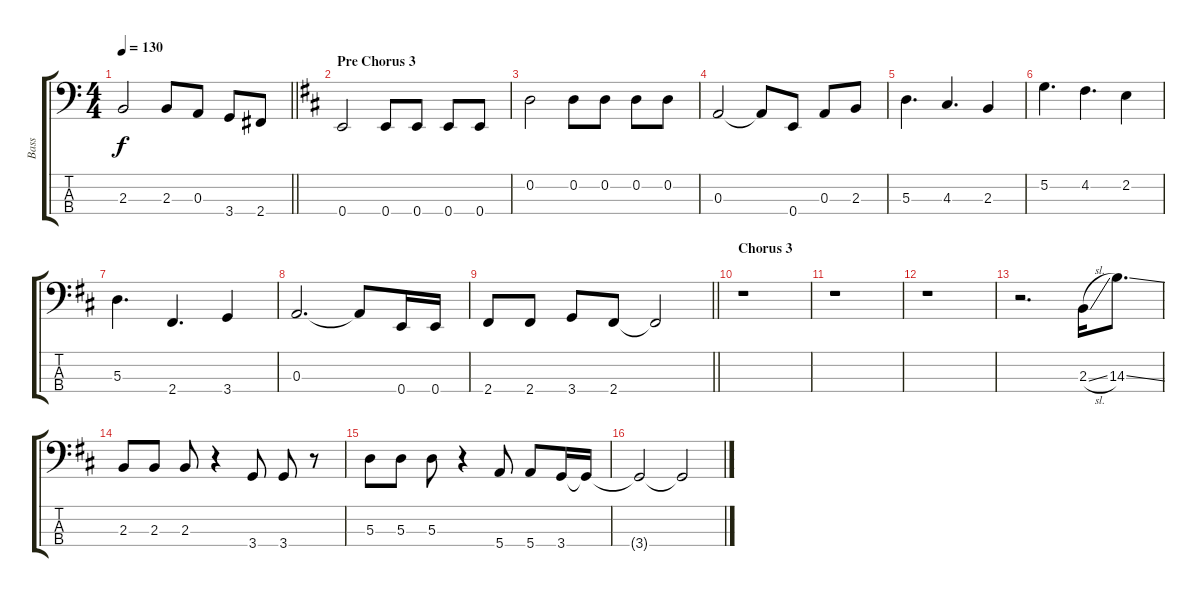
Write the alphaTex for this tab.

\track ("Bass" "Bass") {instrument electricbassfinger}
\staff {score tabs}
\tuning (G2 D2 A1 E1) {hide}
\ts (4 4)
\tempo 130
\clef f4
\barLineRight lightlight
\ks c
2.3.2{dy f} 2.3.8 0.3.8 3.4.8 2.4.8 |
\section ("" "Pre Chorus 3")
\ks d
0.4.2 0.4.8 0.4.8 0.4.8 0.4.8 |
0.2.2 0.2.8 0.2.8 0.2.8 0.2.8 |
0.3.2 0.3{t}.8 0.4.8 0.3.8 2.3.8 |
5.3.4{d} 4.3.4{d} 2.3.4 |
5.2.4{d} 4.2.4{d} 2.2.4 |
5.3.4{d} 2.4.4{d} 3.4.4 |
0.3.2{d} 0.3{t}.8 0.4.16 0.4.16 |
\barLineRight lightlight
2.4.8 2.4.8 3.4.8 2.4.8 2.4{t}.2 |
\section ("" "Chorus 3")
r.1 |
r.1 |
r.1 |
r.2{d} 2.3{sl}.16 14.3{ss}.8{d} |
2.3.8 2.3.8 2.3.8 r.4 3.4.8 3.4.8 r.8 |
5.3.8 5.3.8 5.3.8 r.4 5.4.8 5.4.8 3.4.16 3.4{t}.16 |
3.4{t}.2 3.4{t}.2
